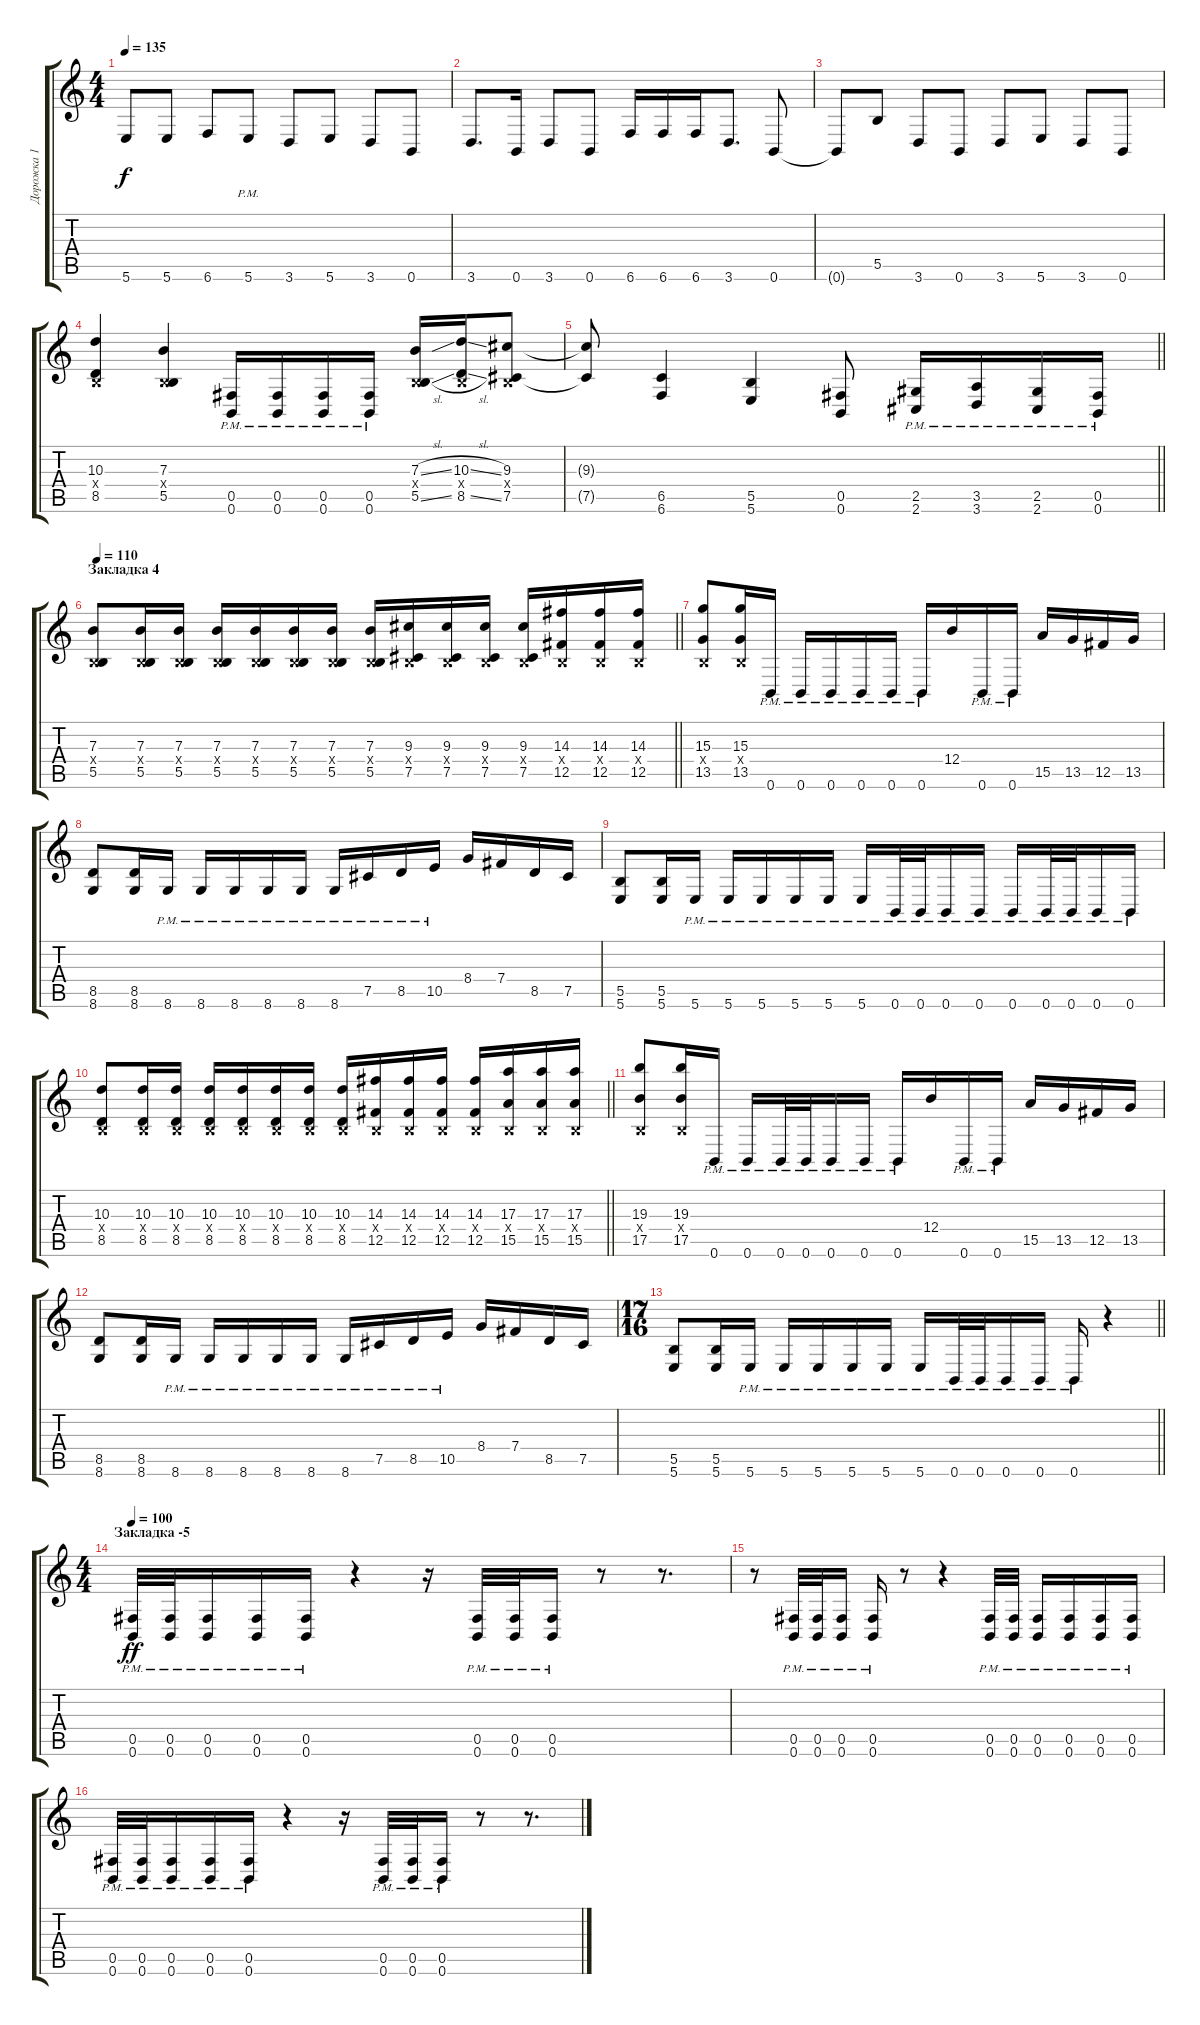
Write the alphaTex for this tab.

\track ("Дорожка 1" "Дорожка 1") {instrument distortionguitar}
\staff {score tabs}
\tuning (Db4 Ab3 E3 B2 Gb2 B1) {hide}
\ts (4 4)
\tempo 135
\clef g2
\ks c
5.6{t}.8{dy f} 5.6.8 6.6.8 5.6{pm}.8 3.6.8 5.6.8 3.6.8 0.6.8 |
3.6.8{d} 0.6.16 3.6.8 0.6.8 6.6.16 6.6.16 6.6.16 3.6.8{d} 0.6.8 |
0.6{t}.8 5.5.8 3.6.8 0.6.8 3.6.8 5.6.8 3.6.8 0.6.8 |
(10.3 0.4{x} 8.5).4 (7.3 0.4{x} 5.5).4 (0.5{pm} 0.6{pm}).16 (0.5{pm} 0.6{pm}).16 (0.5{pm} 0.6{pm}).16 (0.5{pm} 0.6{pm}).16 (7.3{sl} 0.4{x} 5.5{sl}).16 (10.3{sl} 0.4{x} 8.5{sl}).16 (9.3 0.4{x} 7.5).8 |
\barLineRight lightlight
(9.3{t} 7.5{t}).8 (6.5 6.6).4 (5.5 5.6).4 (0.5 0.6).8 (2.5{pm} 2.6{pm}).16 (3.5{pm} 3.6{pm}).16 (2.5{pm} 2.6{pm}).16 (0.5{pm} 0.6{pm}).16 |
\section ("" "Закладка 4")
\tempo 110
\barLineRight lightlight
(7.3 0.4{x} 5.5).8 (7.3 0.4{x} 5.5).16 (7.3 0.4{x} 5.5).16 (7.3 0.4{x} 5.5).16 (7.3 0.4{x} 5.5).16 (7.3 0.4{x} 5.5).16 (7.3 0.4{x} 5.5).16 (7.3 0.4{x} 5.5).16 (9.3 0.4{x} 7.5).16 (9.3 0.4{x} 7.5).16 (9.3 0.4{x} 7.5).16 (9.3 0.4{x} 7.5).16 (14.3 0.4{x} 12.5).16 (14.3 0.4{x} 12.5).16 (14.3 0.4{x} 12.5).16 |
(15.3 0.4{x} 13.5).8 (15.3 0.4{x} 13.5).16 0.6{pm}.16 0.6{pm}.16 0.6{pm}.16 0.6{pm}.16 0.6{pm}.16 0.6{pm}.16 12.4.16 0.6{pm}.16 0.6{pm}.16 15.5.16 13.5.16 12.5.16 13.5.16 |
(8.5 8.6).8 (8.5 8.6).16 8.6{pm}.16 8.6{pm}.16 8.6{pm}.16 8.6{pm}.16 8.6{pm}.16 8.6{pm}.16 7.5{pm}.16 8.5{pm}.16 10.5{pm}.16 8.4.16 7.4.16 8.5.16 7.5.16 |
(5.5 5.6).8 (5.5 5.6).16 5.6{pm}.16 5.6{pm}.16 5.6{pm}.16 5.6{pm}.16 5.6{pm}.16 5.6{pm}.16 0.6{pm}.32 0.6{pm}.32 0.6{pm}.16 0.6{pm}.16 0.6{pm}.16 0.6{pm}.32 0.6{pm}.32 0.6{pm}.16 0.6{pm}.16 |
\barLineRight lightlight
(10.3 0.4{x} 8.5).8 (10.3 0.4{x} 8.5).16 (10.3 0.4{x} 8.5).16 (10.3 0.4{x} 8.5).16 (10.3 0.4{x} 8.5).16 (10.3 0.4{x} 8.5).16 (10.3 0.4{x} 8.5).16 (10.3 0.4{x} 8.5).16 (14.3 0.4{x} 12.5).16 (14.3 0.4{x} 12.5).16 (14.3 0.4{x} 12.5).16 (14.3 0.4{x} 12.5).16 (17.3 0.4{x} 15.5).16 (17.3 0.4{x} 15.5).16 (17.3 0.4{x} 15.5).16 |
(19.3 0.4{x} 17.5).8 (19.3 0.4{x} 17.5).16 0.6{pm}.16 0.6{pm}.16 0.6{pm}.32 0.6{pm}.32 0.6{pm}.16 0.6{pm}.16 0.6{pm}.16 12.4.16 0.6{pm}.16 0.6{pm}.16 15.5.16 13.5.16 12.5.16 13.5.16 |
(8.5 8.6).8 (8.5 8.6).16 8.6{pm}.16 8.6{pm}.16 8.6{pm}.16 8.6{pm}.16 8.6{pm}.16 8.6{pm}.16 7.5{pm}.16 8.5{pm}.16 10.5{pm}.16 8.4.16 7.4.16 8.5.16 7.5.16 |
\ts (17 16)
\barLineRight lightlight
(5.5 5.6).8 (5.5 5.6).16 5.6{pm}.16 5.6{pm}.16 5.6{pm}.16 5.6{pm}.16 5.6{pm}.16 5.6{pm}.16 0.6{pm}.32 0.6{pm}.32 0.6{pm}.16 0.6{pm}.16 0.6{pm}.16 r.4 |
\ts (4 4)
\section ("" "Закладка -5")
\tempo 100
(0.5{pm} 0.6{pm}).32{dy ff} (0.5{pm} 0.6{pm}).32 (0.5{pm} 0.6{pm}).16 (0.5{pm} 0.6{pm}).16 (0.5{pm} 0.6).16 r.4 r.16 (0.5{pm} 0.6{pm}).32 (0.5{pm} 0.6{pm}).32 (0.5{pm} 0.6).16 r.8 r.8{d} |
r.8 (0.5{pm} 0.6{pm}).32 (0.5{pm} 0.6{pm}).32 (0.5{pm} 0.6{pm}).16 (0.5{pm} 0.6).16 r.8 r.4 (0.5{pm} 0.6{pm}).32 (0.5{pm} 0.6{pm}).32 (0.5{pm} 0.6{pm}).16 (0.5{pm} 0.6{pm}).16 (0.5{pm} 0.6{pm}).16 (0.5{pm} 0.6{pm}).16 |
(0.5{pm} 0.6{pm}).32 (0.5{pm} 0.6{pm}).32 (0.5{pm} 0.6{pm}).16 (0.5{pm} 0.6{pm}).16 (0.5{pm} 0.6).16 r.4 r.16 (0.5{pm} 0.6{pm}).32 (0.5{pm} 0.6{pm}).32 (0.5{pm} 0.6).16 r.8 r.8{d}
